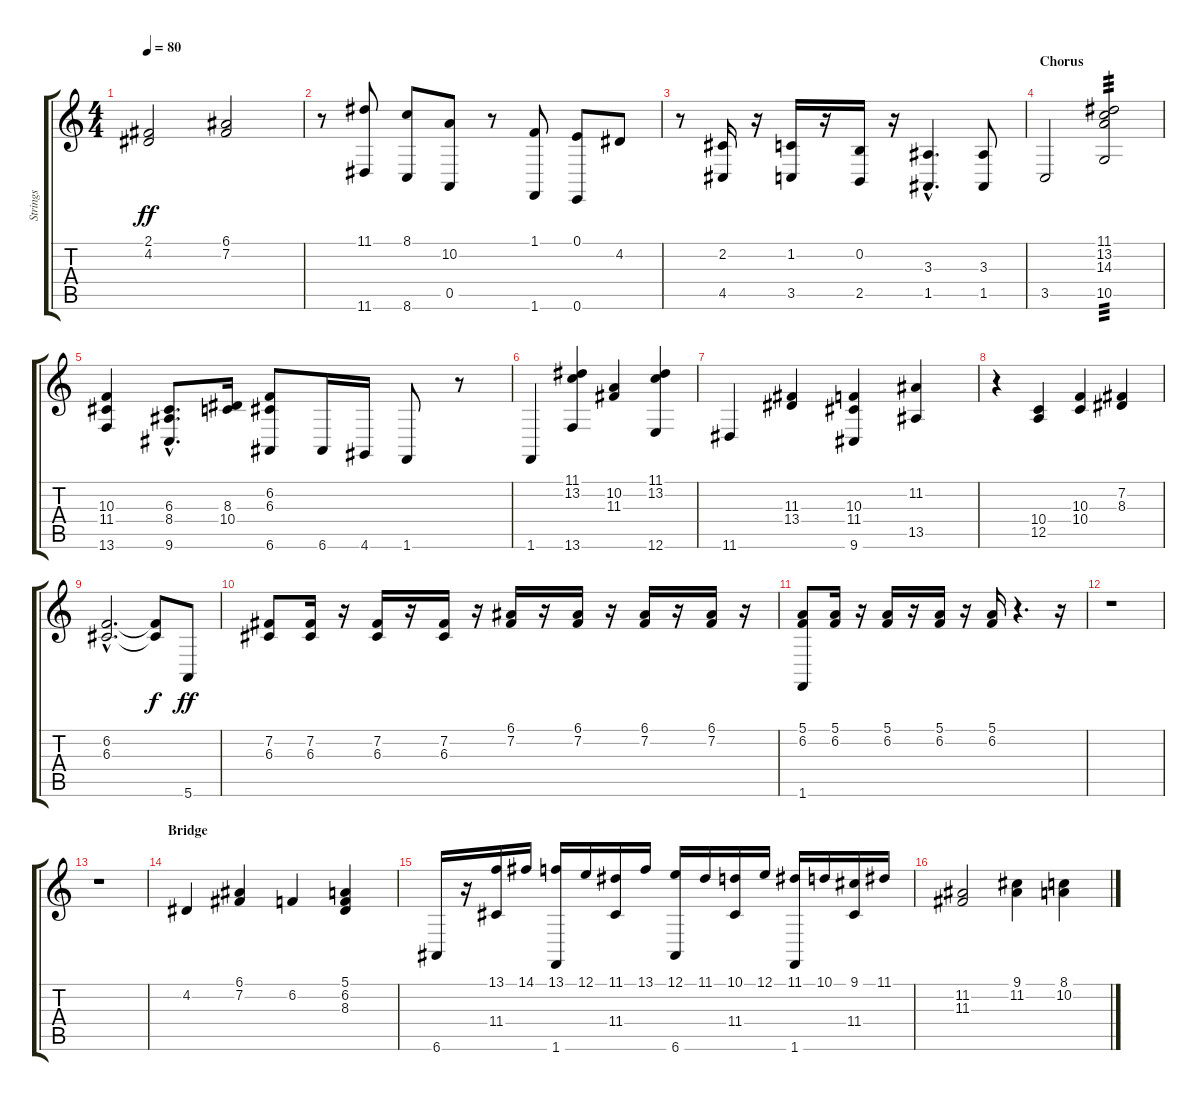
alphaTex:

\track ("Strings" "Strings") {instrument stringensemble1}
\staff {score tabs}
\tuning (E4 B3 G3 D3 A2 E2) {hide}
\ts (4 4)
\tempo 80
\clef g2
\ks c
(2.1 4.2).2{dy ff} (6.1 7.2).2 |
r.8 (11.1 11.6).8 (8.1 8.6).8 (10.2 0.5).8 r.8 (1.1 1.6).8 (0.1 0.6).8 4.2.8 |
r.8 (2.2 4.5).16 r.16 (1.2 3.5).16 r.16 (0.2 2.5).16 r.16 (3.3{hac} 1.5{hac}).4{d} (3.3 1.5).8 |
\section ("" "Chorus")
3.5.2 (11.1 13.2 14.3 10.5).2{tp 3} |
(10.3 11.4 13.6).4 (6.3{hac} 8.4{hac} 9.6).8{d} (8.3 10.4).16 (6.2 6.3 6.6).8 6.6.16 4.6.16 1.6.8 r.8 |
1.6.4 (11.1 13.2 13.6).4 (10.2 11.3).4 (11.1 13.2 12.6).4 |
11.6.4 (11.3 13.4).4 (10.3 11.4 9.6).4 (11.2 13.5).4 |
r.4 (10.4 12.5).4 (10.3 10.4).4 (7.2 8.3).4 |
(6.2{hac} 6.3{hac}).2{d} (6.2{t} 6.3{t}).8{dy f} 5.6.8{dy ff} |
(7.2 6.3).8 (7.2 6.3).16 r.16 (7.2 6.3).16 r.16 (7.2 6.3).16 r.16 (6.1 7.2).16 r.16 (6.1 7.2).16 r.16 (6.1 7.2).16 r.16 (6.1 7.2).16 r.16 |
(5.1 6.2 1.6).8 (5.1 6.2).16 r.16 (5.1 6.2).16 r.16 (5.1 6.2).16 r.16 (5.1 6.2).16 r.4{d} r.16 |
r.1 |
r.1 |
\section ("" "Bridge")
4.2.4 (6.1 7.2).4 6.2.4 (5.1 6.2 8.3).4 |
6.6.16 r.16 (13.1 11.4).16 14.1.16 (13.1 1.6).16 12.1.16 (11.1 11.4).16 13.1.16 (12.1 6.6).16 11.1.16 (10.1 11.4).16 12.1.16 (11.1 1.6).16 10.1.16 (9.1 11.4).16 11.1.16 |
(11.2 11.3).2 (9.1 11.2).4 (8.1 10.2).4
